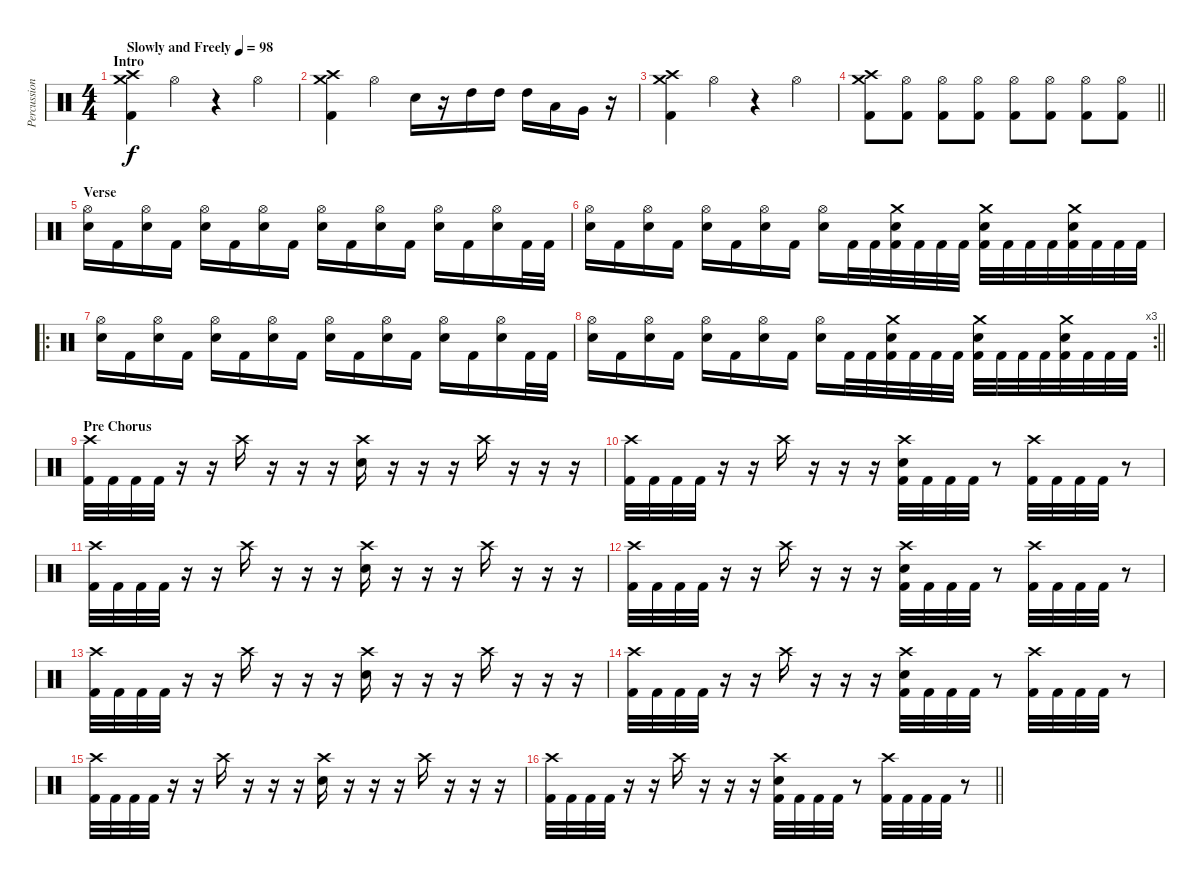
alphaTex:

\track ("Percussion" "Percussion") {instrument percussion}
\staff {score}
\articulation defaults
\ts (4 4)
\section ("" "Intro")
\tempo (98 "Slowly and Freely")
\clef neutral
\ks c
("Crash medium (hit)" "Crash high (hit)" "Kick (hit) 2").4{dy f} "Hi-Hat (open)".4 r.4 "Hi-Hat (open)".4 |
("Crash medium (hit)" "Crash high (hit)" "Kick (hit) 2").4 "Hi-Hat (open)".4 "Snare (hit) 2".16 r.16 "High Tom (hit)".16 "High Tom (hit)".16 "High Tom (hit)".16 "Low Tom (hit)".16 "Very Low Tom (hit)".16 r.16 |
("Crash medium (hit)" "Crash high (hit)" "Kick (hit) 2").4 "Hi-Hat (open)".4 r.4 "Hi-Hat (open)".4 |
\barLineRight lightlight
("Crash medium (hit)" "Crash high (hit)" "Kick (hit) 2").8 ("Hi-Hat (open)" "Kick (hit) 2").8 ("Hi-Hat (open)" "Kick (hit) 2").8 ("Hi-Hat (open)" "Kick (hit) 2").8 ("Hi-Hat (open)" "Kick (hit) 2").8 ("Hi-Hat (open)" "Kick (hit) 2").8 ("Hi-Hat (open)" "Kick (hit) 2").8 ("Hi-Hat (open)" "Kick (hit) 2").8 |
\section ("" "Verse")
("Hi-Hat (open)" "Snare (hit) 2").16 "Kick (hit) 2".16 ("Hi-Hat (open)" "Snare (hit) 2").16 "Kick (hit) 2".16 ("Hi-Hat (open)" "Snare (hit) 2").16 "Kick (hit) 2".16 ("Hi-Hat (open)" "Snare (hit) 2").16 "Kick (hit) 2".16 ("Hi-Hat (open)" "Snare (hit) 2").16 "Kick (hit) 2".16 ("Hi-Hat (open)" "Snare (hit) 2").16 "Kick (hit) 2".16 ("Hi-Hat (open)" "Snare (hit) 2").16 "Kick (hit) 2".16 ("Hi-Hat (open)" "Snare (hit) 2").16 "Kick (hit) 2".32 "Kick (hit) 2".32 |
("Hi-Hat (open)" "Snare (hit) 2").16 "Kick (hit) 2".16 ("Hi-Hat (open)" "Snare (hit) 2").16 "Kick (hit) 2".16 ("Hi-Hat (open)" "Snare (hit) 2").16 "Kick (hit) 2".16 ("Hi-Hat (open)" "Snare (hit) 2").16 "Kick (hit) 2".16 ("Hi-Hat (open)" "Snare (hit) 2").16 "Kick (hit) 2".32 "Kick (hit) 2".32 ("Crash medium (hit)" "Snare (hit) 2" "Kick (hit) 2").32 "Kick (hit) 2".32 "Kick (hit) 2".32 "Kick (hit) 2".32 ("Crash medium (hit)" "Snare (hit) 2" "Kick (hit) 2").32 "Kick (hit) 2".32 "Kick (hit) 2".32 "Kick (hit) 2".32 ("Crash medium (hit)" "Snare (hit) 2" "Kick (hit) 2").32 "Kick (hit) 2".32 "Kick (hit) 2".32 "Kick (hit) 2".32 |
\ro
("Hi-Hat (open)" "Snare (hit) 2").16 "Kick (hit) 2".16 ("Hi-Hat (open)" "Snare (hit) 2").16 "Kick (hit) 2".16 ("Hi-Hat (open)" "Snare (hit) 2").16 "Kick (hit) 2".16 ("Hi-Hat (open)" "Snare (hit) 2").16 "Kick (hit) 2".16 ("Hi-Hat (open)" "Snare (hit) 2").16 "Kick (hit) 2".16 ("Hi-Hat (open)" "Snare (hit) 2").16 "Kick (hit) 2".16 ("Hi-Hat (open)" "Snare (hit) 2").16 "Kick (hit) 2".16 ("Hi-Hat (open)" "Snare (hit) 2").16 "Kick (hit) 2".32 "Kick (hit) 2".32 |
\rc 3
\barLineRight lightlight
("Hi-Hat (open)" "Snare (hit) 2").16 "Kick (hit) 2".16 ("Hi-Hat (open)" "Snare (hit) 2").16 "Kick (hit) 2".16 ("Hi-Hat (open)" "Snare (hit) 2").16 "Kick (hit) 2".16 ("Hi-Hat (open)" "Snare (hit) 2").16 "Kick (hit) 2".16 ("Hi-Hat (open)" "Snare (hit) 2").16 "Kick (hit) 2".32 "Kick (hit) 2".32 ("Crash medium (hit)" "Snare (hit) 2" "Kick (hit) 2").32 "Kick (hit) 2".32 "Kick (hit) 2".32 "Kick (hit) 2".32 ("Crash medium (hit)" "Snare (hit) 2" "Kick (hit) 2").32 "Kick (hit) 2".32 "Kick (hit) 2".32 "Kick (hit) 2".32 ("Crash medium (hit)" "Snare (hit) 2" "Kick (hit) 2").32 "Kick (hit) 2".32 "Kick (hit) 2".32 "Kick (hit) 2".32 |
\section ("" "Pre Chorus")
("Crash high (hit)" "Kick (hit) 2").32 "Kick (hit) 2".32 "Kick (hit) 2".32 "Kick (hit) 2".32 r.16 r.16 "Crash high (hit)".16 r.16 r.16 r.16 ("Snare (hit) 2" "Crash high (hit)").16 r.16 r.16 r.16 "Crash high (hit)".16 r.16 r.16 r.16 |
("Crash high (hit)" "Kick (hit) 2").32 "Kick (hit) 2".32 "Kick (hit) 2".32 "Kick (hit) 2".32 r.16 r.16 "Crash high (hit)".16 r.16 r.16 r.16 ("Snare (hit) 2" "Crash high (hit)" "Kick (hit) 2").32 "Kick (hit) 2".32 "Kick (hit) 2".32 "Kick (hit) 2".32 r.8 ("Crash high (hit)" "Kick (hit) 2").32 "Kick (hit) 2".32 "Kick (hit) 2".32 "Kick (hit) 2".32 r.8 |
("Crash high (hit)" "Kick (hit) 2").32 "Kick (hit) 2".32 "Kick (hit) 2".32 "Kick (hit) 2".32 r.16 r.16 "Crash high (hit)".16 r.16 r.16 r.16 ("Snare (hit) 2" "Crash high (hit)").16 r.16 r.16 r.16 "Crash high (hit)".16 r.16 r.16 r.16 |
("Crash high (hit)" "Kick (hit) 2").32 "Kick (hit) 2".32 "Kick (hit) 2".32 "Kick (hit) 2".32 r.16 r.16 "Crash high (hit)".16 r.16 r.16 r.16 ("Snare (hit) 2" "Crash high (hit)" "Kick (hit) 2").32 "Kick (hit) 2".32 "Kick (hit) 2".32 "Kick (hit) 2".32 r.8 ("Crash high (hit)" "Kick (hit) 2").32 "Kick (hit) 2".32 "Kick (hit) 2".32 "Kick (hit) 2".32 r.8 |
("Crash high (hit)" "Kick (hit) 2").32 "Kick (hit) 2".32 "Kick (hit) 2".32 "Kick (hit) 2".32 r.16 r.16 "Crash high (hit)".16 r.16 r.16 r.16 ("Snare (hit) 2" "Crash high (hit)").16 r.16 r.16 r.16 "Crash high (hit)".16 r.16 r.16 r.16 |
("Crash high (hit)" "Kick (hit) 2").32 "Kick (hit) 2".32 "Kick (hit) 2".32 "Kick (hit) 2".32 r.16 r.16 "Crash high (hit)".16 r.16 r.16 r.16 ("Snare (hit) 2" "Crash high (hit)" "Kick (hit) 2").32 "Kick (hit) 2".32 "Kick (hit) 2".32 "Kick (hit) 2".32 r.8 ("Crash high (hit)" "Kick (hit) 2").32 "Kick (hit) 2".32 "Kick (hit) 2".32 "Kick (hit) 2".32 r.8 |
("Crash high (hit)" "Kick (hit) 2").32 "Kick (hit) 2".32 "Kick (hit) 2".32 "Kick (hit) 2".32 r.16 r.16 "Crash high (hit)".16 r.16 r.16 r.16 ("Snare (hit) 2" "Crash high (hit)").16 r.16 r.16 r.16 "Crash high (hit)".16 r.16 r.16 r.16 |
\barLineRight lightlight
("Crash high (hit)" "Kick (hit) 2").32 "Kick (hit) 2".32 "Kick (hit) 2".32 "Kick (hit) 2".32 r.16 r.16 "Crash high (hit)".16 r.16 r.16 r.16 ("Snare (hit) 2" "Crash high (hit)" "Kick (hit) 2").32 "Kick (hit) 2".32 "Kick (hit) 2".32 "Kick (hit) 2".32 r.8 ("Crash high (hit)" "Kick (hit) 2").32 "Kick (hit) 2".32 "Kick (hit) 2".32 "Kick (hit) 2".32 r.8
